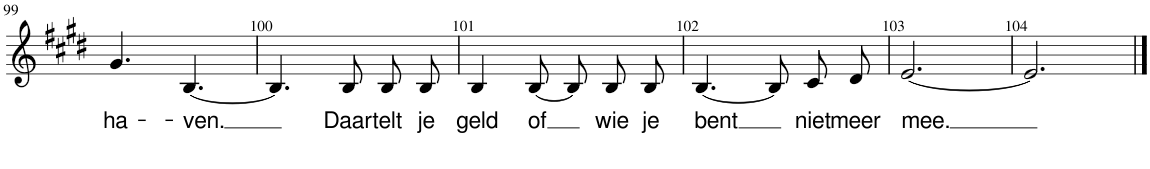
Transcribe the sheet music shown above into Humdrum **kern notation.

**kern	**text
*part1	*part1
*staff1	*staff1
*I"Soprano	*
!!LO:PB:g=z
*clefG2	*
*k[f#c#g#d#]	*
*M6/8	*
=99	=99
!	!LO:LY:b
4.g#/	ha-
!	!LO:LY:b
[4.B/	-ven.
=100	=100
4.B/]	.
!	!LO:LY:b
8B/L	Daar
!	!LO:LY:b
8B/	telt
!	!LO:LY:b
8B/J	je
=101	=101
!	!LO:LY:b
4B/	geld
!	!LO:LY:b
[8B/	of
8B/L]	.
!	!LO:LY:b
8B/	wie
!	!LO:LY:b
8B/J	je
=102	=102
!	!LO:LY:b
[4.B/	bent
8B/L]	.
!	!LO:LY:b
8c#/	niet
!	!LO:LY:b
8d#/J	meer
=103	=103
!	!LO:LY:b
[2.e/	mee.
=104	=104
2.e/]	.
==	==
*-	*-
